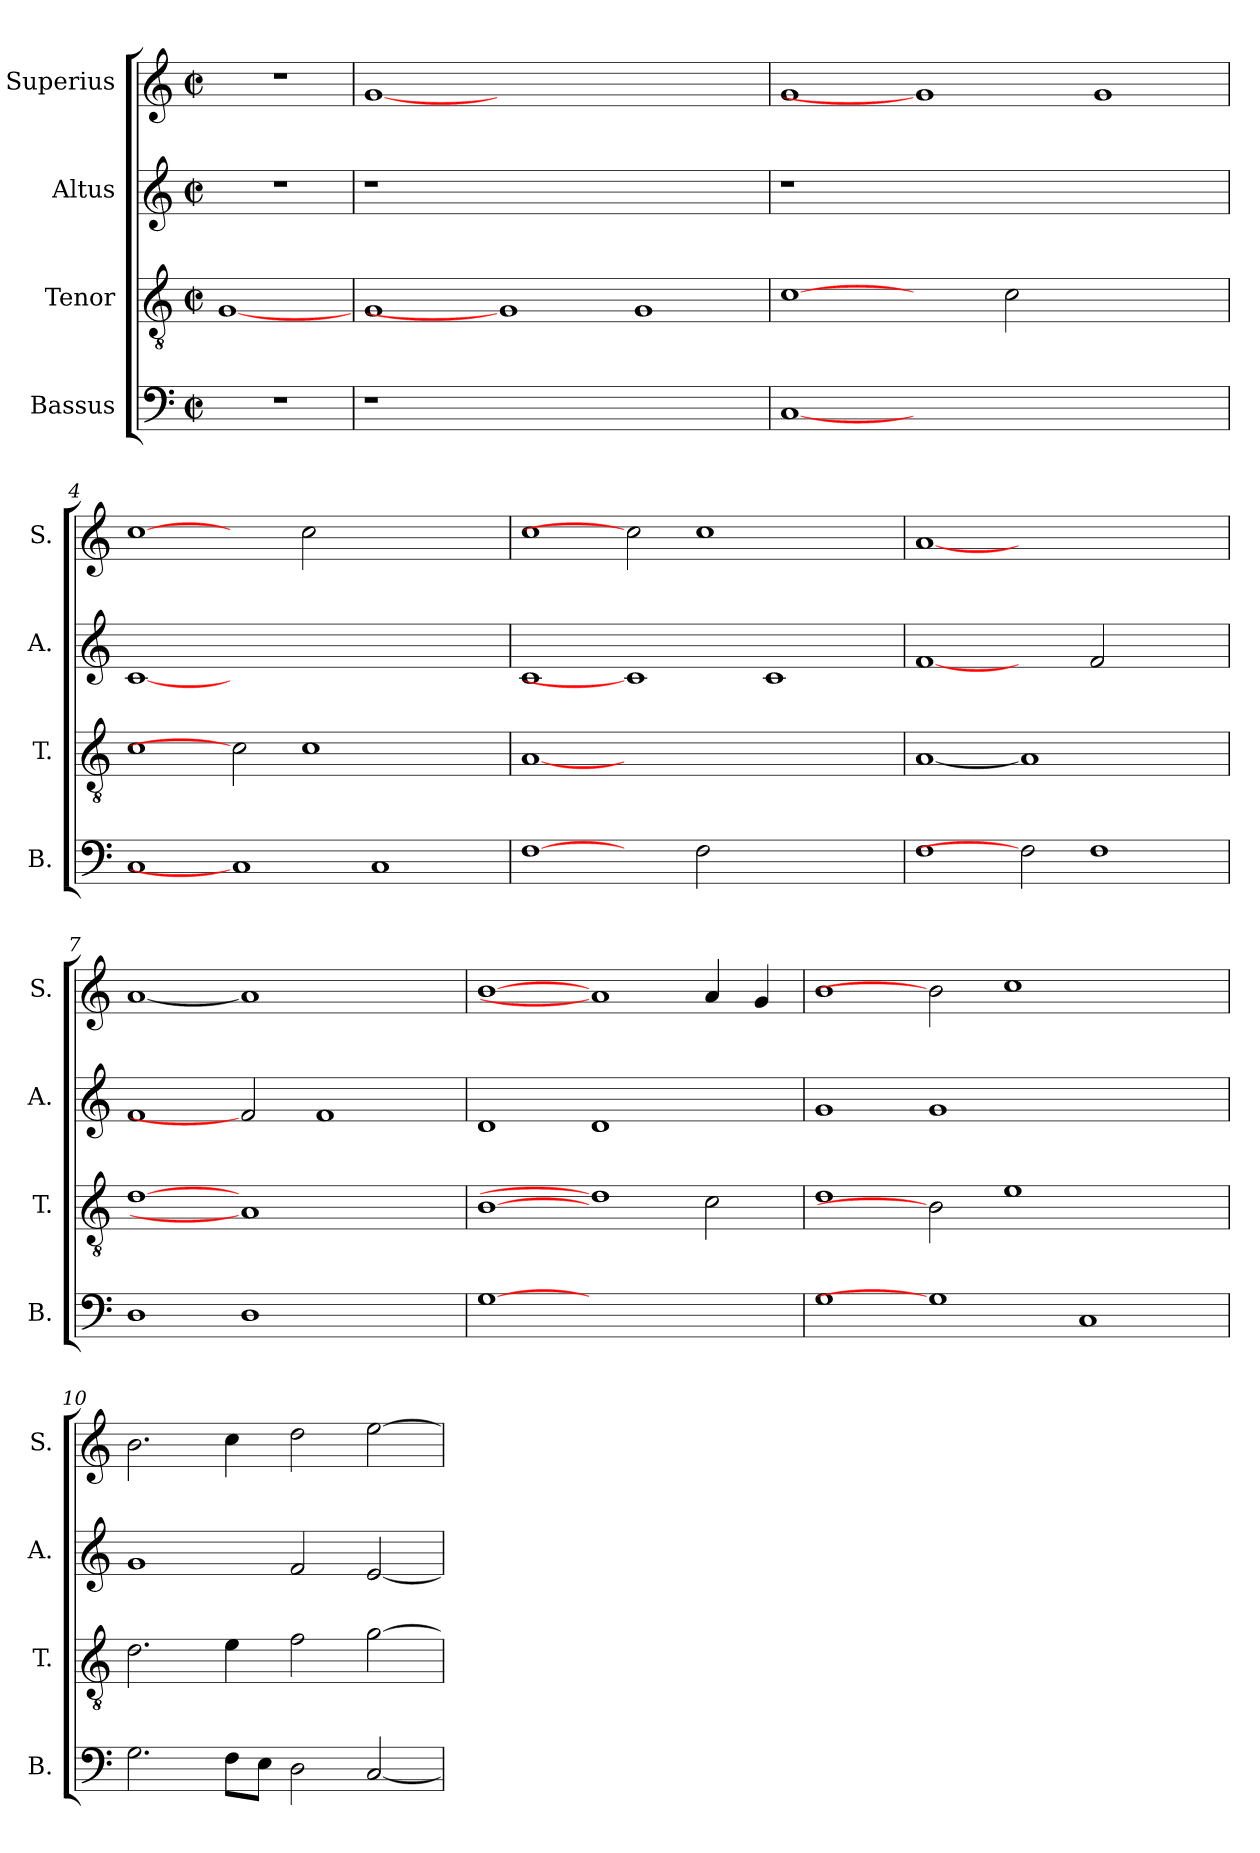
**kern	**kern	**kern	**kern
*part4	*part3	*part2	*part1
*staff4	*staff3	*staff2	*staff1
*I"Bassus	*I"Tenor	*I"Altus	*I"Superius
*I'B.	*I'T.	*I'A.	*I'S.
!!LO:PB:g=z
*clefF4	*clefGv2	*clefG2	*clefG2
*	*ITrd7c12	*	*
*k[]	*k[]	*k[]	*k[]
*C:	*C:	*C:	*C:
*M2/2	*M2/2	*M2/2	*M2/2
*met(c|)	*met(c|)	*met(c|)	*met(c|)
=1	=1	=1	=1
!LO:N:vis=1	!	!LO:N:vis=1	!LO:N:vis=1
1r	[1GGi	1r	1r
=2	=2	=2	=2
!LO:N:vis=1	!	!LO:N:vis=1	!
1r	1GGi	1r	[1gi
0ryy	1GGi]	0ryy	0ryy
.	1GGi	.	.
=3	=3	=3	=3
!	!	!LO:N:vis=1	!
[1Ci	[1Ci	1r	1gi
0ryy	2ryy	0ryy	1gi]
.	2Ci\	.	.
.	1ryy	.	1gi
=4	=4	=4	=4
1Ci	1Ci	[1ci	[1cci
1Ci]	2Ci]	0ryy	2ryy
.	1Ci	.	2cci\
1Ci	.	.	1ryy
.	2ryy	.	.
=5	=5	=5	=5
[1Fi	[1AAi	1ci	1cci
2ryy	0ryy	1ci]	2cci]
2Fi\	.	.	1cci
1ryy	.	1ci	.
.	.	.	2ryy
=6	=6	=6	=6
1Fi	[1AAi	[1fi	[1ai
2Fi]	1AAi]	2ryy	1.ryy
1Fi	.	2fi/	.
.	2ryy	2ryy	.
!!LO:LB:g=z
=7	=7	=7	=7
1Di	[1Di	1fi	[1ai
1Di	1AAi]	2fi]	1ai]
.	.	1fi	.
2ryy	2ryy	.	2ryy
=8	=8	=8	=8
[1Gi	[1BBi	1di	[1bi
1.ryy	1Di]	1di	1ai]
.	2Ci\	2ryy	4ai/
.	.	.	4gi/
=9	=9	=9	=9
1Gi	1Di	1gi	1bi
1Gi]	2BBi]	1gi	2bi]
.	1Ei	.	1cci
1Ci	.	1ryy	.
.	2ryy	.	2ryy
=10	=10	=10	=10
2.Gi\	2.Di\	1gi	2.bi\
8Fi\L	4Ei\	.	4cci\
8Ei\J	.	.	.
2Di\	2Fi\	2fi/	2ddi\
[<2Ci/	[>2Gi\	[<2ei/	[>2eei\
=	=	=	=
*-	*-	*-	*-
